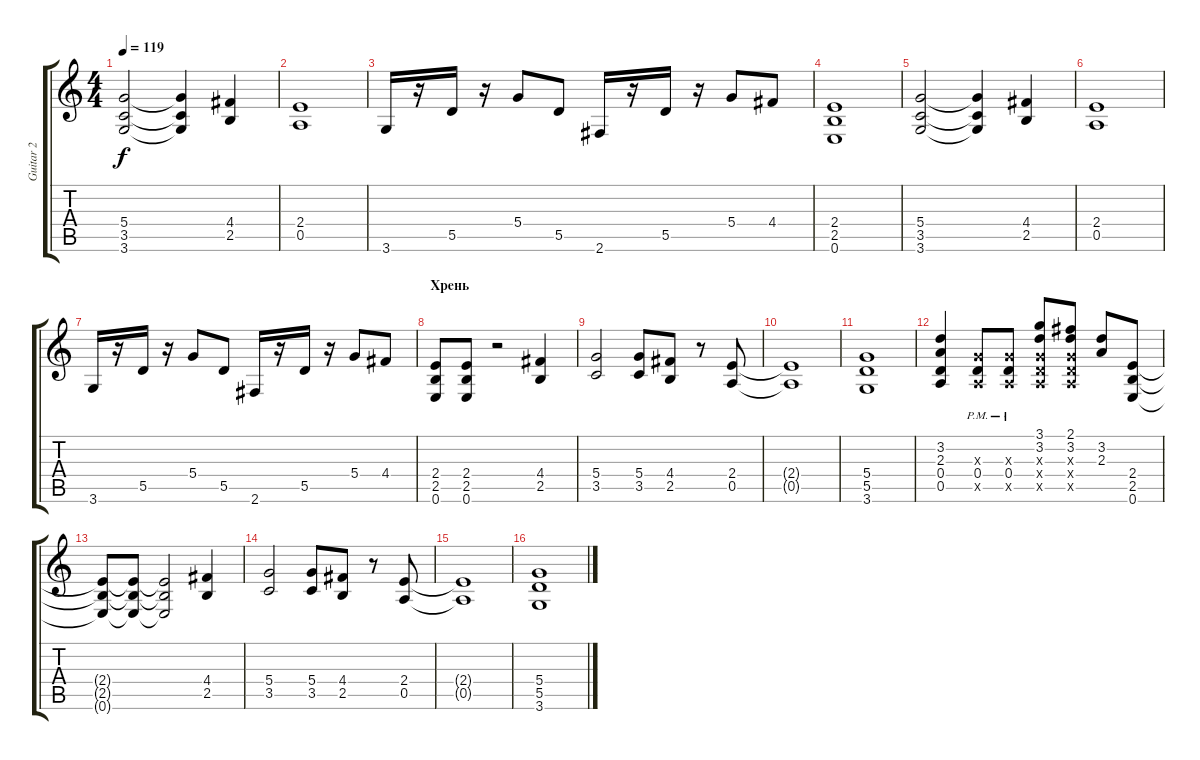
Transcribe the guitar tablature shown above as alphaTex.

\track ("Guitar 2" "Guitar 2") {instrument distortionguitar}
\staff {score tabs}
\tuning (E4 B3 G3 D3 A2 E2) {hide}
\ts (4 4)
\tempo 119
\clef g2
\ks c
(5.4 3.5 3.6).2{dy f} (5.4{t} 3.5{t} 3.6{t}).4 (4.4 2.5).4 |
(2.4 0.5).1 |
3.6.16 r.16 5.5.16 r.16 5.4.8 5.5.8 2.6.16 r.16 5.5.16 r.16 5.4.8 4.4.8 |
(2.4 2.5 0.6).1 |
(5.4 3.5 3.6).2 (5.4{t} 3.5{t} 3.6{t}).4 (4.4 2.5).4 |
(2.4 0.5).1 |
3.6.16 r.16 5.5.16 r.16 5.4.8 5.5.8 2.6.16 r.16 5.5.16 r.16 5.4.8 4.4.8 |
\section ("" "Хрень")
(2.4 2.5 0.6).8 (2.4 2.5 0.6).8 r.2 (4.4 2.5).4 |
(5.4 3.5).2 (5.4 3.5).8 (4.4 2.5).8 r.8 (2.4 0.5).8 |
(2.4{t} 0.5{t}).1 |
(5.4 5.5 3.6).1 |
(3.2 2.3 0.4 0.5).4 (0.3{x} 0.4{pm} 0.5{x}).8 (0.3{x} 0.4{pm} 0.5{x}).8 (3.1 3.2 0.3{x} 0.4{x} 0.5{x}).8 (2.1 3.2 0.3{x} 0.4{x} 0.5{x}).8 (3.2 2.3).8 (2.4 2.5 0.6).8 |
(2.4{t} 2.5{t} 0.6{t}).8 (2.4{t} 2.5{t} 0.6{t}).8 (2.4{t} 2.5{t} 0.6{t}).2 (4.4 2.5).4 |
(5.4 3.5).2 (5.4 3.5).8 (4.4 2.5).8 r.8 (2.4 0.5).8 |
(2.4{t} 0.5{t}).1 |
(5.4 5.5 3.6).1
